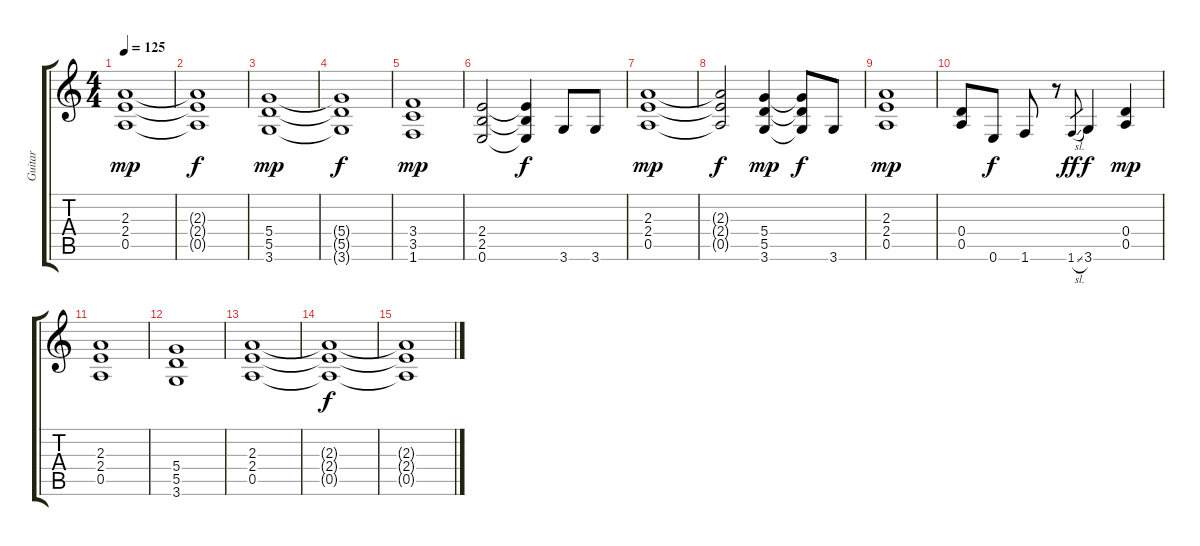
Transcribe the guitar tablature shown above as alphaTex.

\track ("Guitar" "Guitar") {instrument distortionguitar}
\staff {score tabs}
\tuning (E4 B3 G3 D3 A2 E2) {hide}
\ts (4 4)
\tempo 125
\clef g2
\ks c
(2.3 2.4 0.5).1{dy mp volume 12 instrument distortionguitar} |
(2.3{t} 2.4{t} 0.5{t}).1{dy f} |
(5.4 5.5 3.6).1{dy mp instrument distortionguitar} |
(5.4{t} 5.5{t} 3.6{t}).1{dy f} |
(3.4 3.5 1.6).1{dy mp instrument distortionguitar} |
(2.4 2.5 0.6).2{instrument distortionguitar} (2.4{t} 2.5{t} 0.6{t}).4{dy f} 3.6.8{instrument electricguitarmuted} 3.6.8 |
(2.3 2.4 0.5).1{dy mp instrument distortionguitar} |
(2.3{t} 2.4{t} 0.5{t}).2{dy f} (5.4 5.5 3.6).4{dy mp} (5.4{t} 5.5{t} 3.6{t}).8{dy f} 3.6.8{instrument electricguitarmuted} |
(2.3 2.4 0.5).1{dy mp volume 12 instrument distortionguitar} |
(0.4 0.5).8{instrument distortionguitar} 0.6.8{dy f} 1.6.8 r.8 1.6{sl}.8{gr dy ff} 3.6.4{dy f} (0.4 0.5).4{dy mp} |
(2.3 2.4 0.5).1{volume 12 instrument distortionguitar} |
(5.4 5.5 3.6).1 |
(2.3 2.4 0.5).1{volume 0 instrument distortionguitar} |
(2.3{t} 2.4{t} 0.5{t}).1{dy f} |
(2.3{t} 2.4{t} 0.5{t}).1
